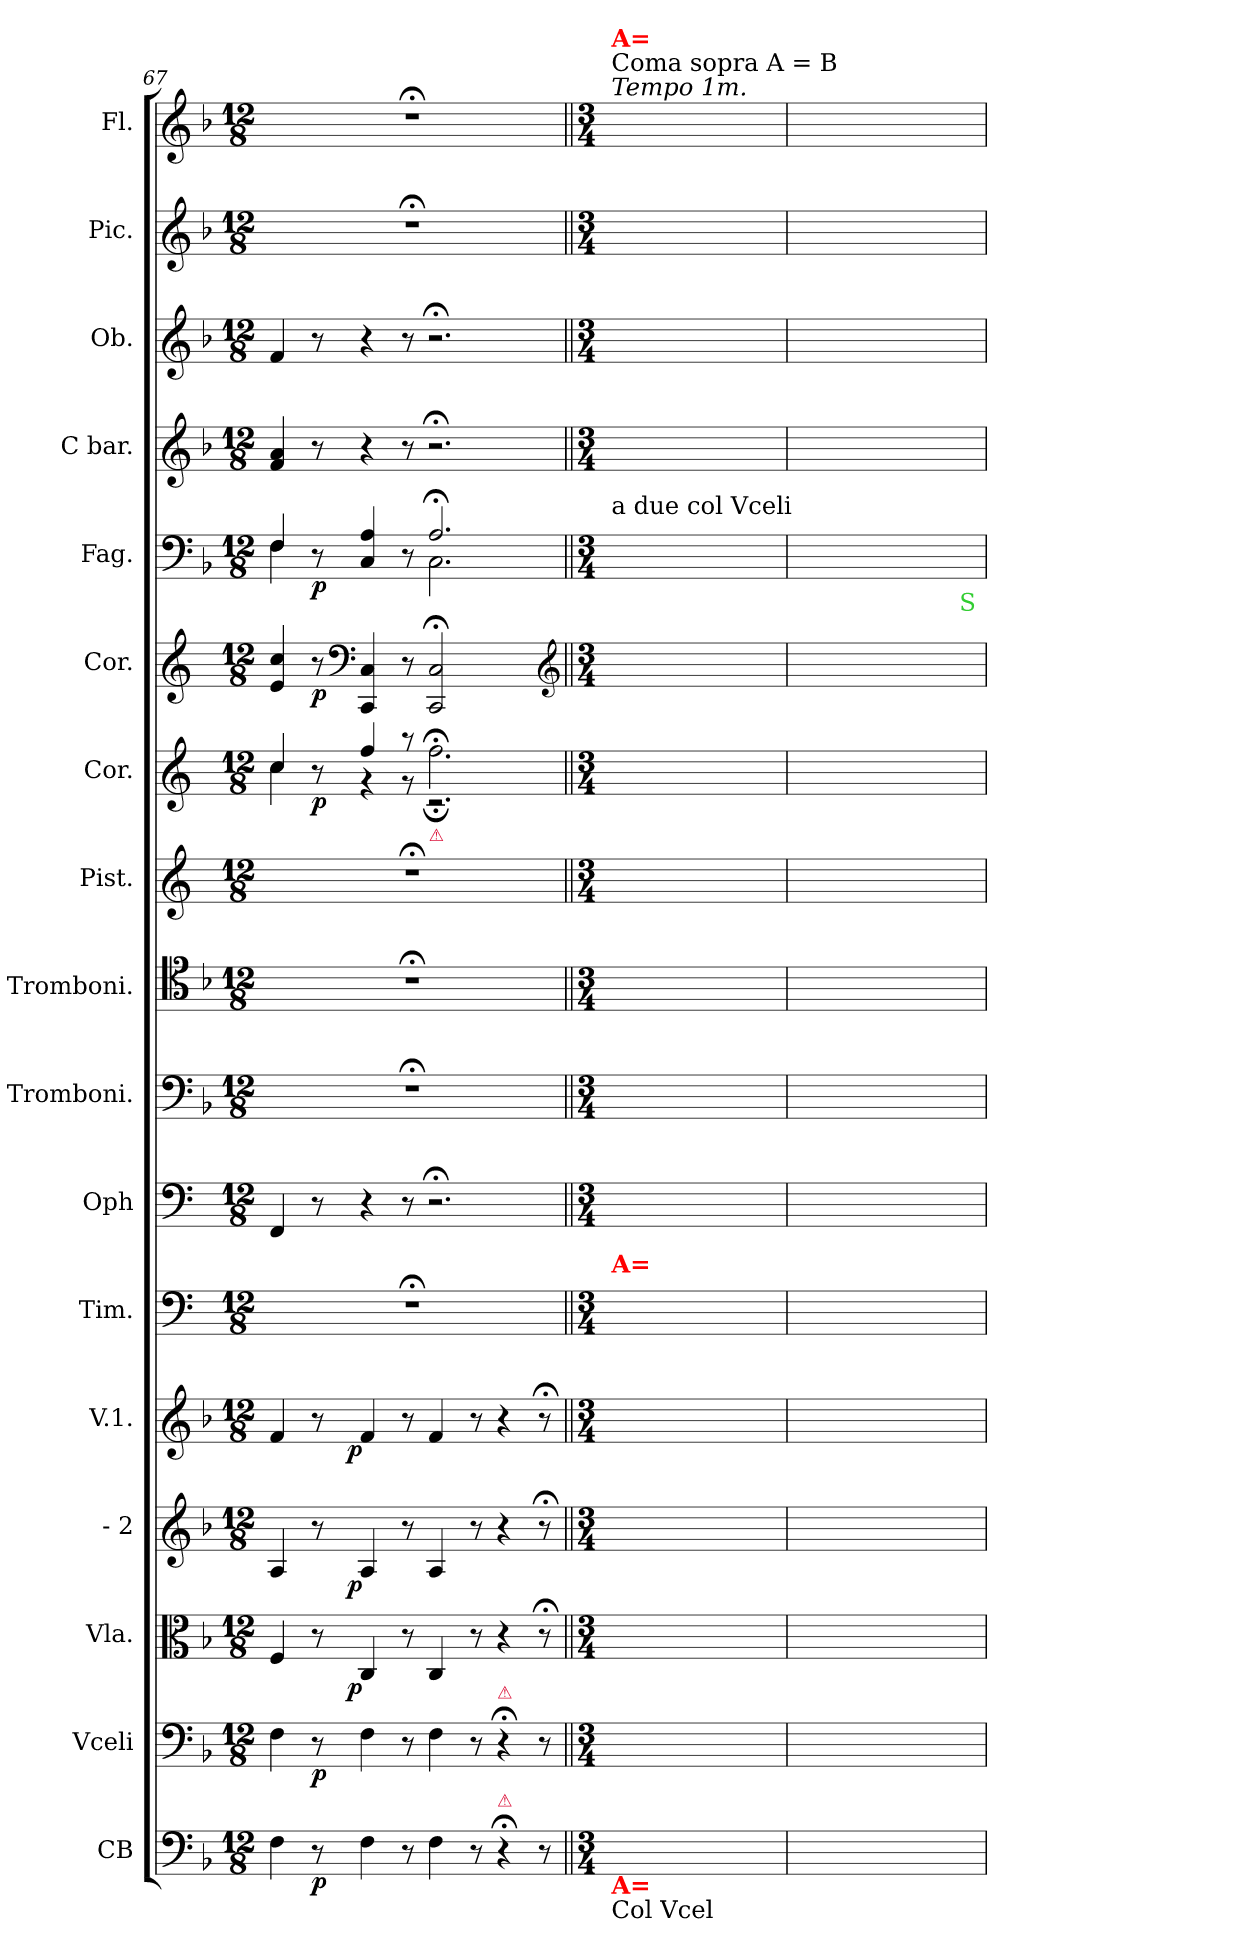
**kern	**dynam	**kern	**dynam	**kern	**dynam	**kern	**dynam	**kern	**dynam	**kern	**kern	**kern	**kern	**kern	**kern	**dynam	**kern	**dynam	**kern	**dynam	**kern	**kern	**kern	**kern
*part17	*part17	*part16	*part16	*part15	*part15	*part14	*part14	*part13	*part13	*part12	*part11	*part10	*part9	*part8	*part7	*part7	*part6	*part6	*part5	*part5	*part4	*part3	*part2	*part1
*staff17	*staff17	*staff16	*staff16	*staff15	*staff15	*staff14	*staff14	*staff13	*staff13	*staff12	*staff11	*staff10	*staff9	*staff8	*staff7	*staff7	*staff6	*staff6	*staff5	*staff5	*staff4	*staff3	*staff2	*staff1
*I"CB	*	*I"Vceli	*	*I"Vla.	*	*I"- 2	*	*I"V.1.	*	*I"Tim.	*I"Oph	*I"Tromboni.	*I"Tromboni.	*I"Pist.	*I"Cor.	*	*I"Cor.	*	*I"Fag.	*	*I"C bar.	*I"Ob.	*I"Pic.	*I"Fl.
*I'Cb	*	*	*	*I'Vla	*	*	*	*I'V	*	*I'Tim	*	*I'Trb	*I'Trb	*	*	*	*	*	*	*	*I'Bar	*I'Ob	*	*I'Fl
*clefF4	*	*clefF4	*	*clefC3	*	*clefG2	*	*clefG2	*	*clefF4	*clefF4	*clefF4	*clefC4	*clefG2	*clefG2	*	*clefG2	*	*clefF4	*	*clefG2	*clefG2	*clefG2	*clefG2
*	*	*	*	*	*	*	*	*	*	*	*	*	*	*	*	*	*ITrd4c7	*	*	*	*	*	*	*
*k[b-]	*	*k[b-]	*	*k[b-]	*	*k[b-]	*	*k[b-]	*	*k[]	*k[]	*k[b-]	*k[b-]	*k[]	*k[]	*	*k[b-]	*	*k[b-]	*	*k[b-]	*k[b-]	*k[b-]	*k[b-]
*M12/8	*	*M12/8	*	*M12/8	*	*M12/8	*	*M12/8	*	*M12/8	*M12/8	*M12/8	*M12/8	*M12/8	*M12/8	*	*M12/8	*	*M12/8	*	*M12/8	*M12/8	*M12/8	*M12/8
=67	=67	=67	=67	=67	=67	=67	=67	=67	=67	=67	=67	=67	=67	=67	=67	=67	=67	=67	=67	=67	=67	=67	=67	=67
*	*	*	*	*	*	*	*	*	*	*	*	*	*	*	*^	*	*	*	*^	*	*	*	*	*
4F\	.	4F\	.	4F/	.	4A/	.	4f/	.	1.r;<	4FF/	1.r;<	1.r;<	1.r;<	4cc/	4cc\	.	4A/ 4f/	.	4F/	4F\	.	4f/ 4a/	4f/	1.r;<	1.r;<
8r	p	8r	p	8r	.	8r	.	8r	.	.	8r	.	.	.	8r	8ryy	p	8r	p	8r	8ryy	p	8r	8r	.	.
*	*	*	*	*	*	*	*	*	*	*	*	*	*	*	*	*	*	*clefF4	*	*	*	*	*	*	*	*
!	!	!	!	!	!LO:DY:rj	!	!LO:DY:rj	!	!LO:DY:rj	!	!	!	!	!	!	!	!	!	!	!	!	!	!	!	!	!
4F\	.	4F\	.	4C/	p	4A/	p	4f/	p	.	4r	.	.	.	4ff/	4r	.	4FFF/ 4FF/	.	4C/ 4A/	4.ryy	.	4r	4r	.	.
8r	.	8r	.	8r	.	8r	.	8r	.	.	8r	.	.	.	8r	8r	.	8r	.	8r	.	.	8r	8r	.	.
!	!	!	!	!	!	!	!	!	!	!	!	!	!	!	!LO:TX:b:color=crimson:t=⚠	!	!	!	!	!	!	!	!	!	!	!
!	!	!	!	!	!	!	!	!	!	!	!	!	!	!	!	!	!	!LO:N:vis=2	!	!	!	!	!	!	!	!
4F\	.	4F\	.	4C/	.	4A/	.	4f/	.	.	2.r;<	.	.	.	2.ff;<\	2.r;<c	.	2.FFF;</ 2.FF;</	.	2.A;</	2.C\	.	2.r;<	2.r;<	.	.
8r	.	8r	.	8r	.	8r	.	8r	.	.	.	.	.	.	.	.	.	.	.	.	.	.	.	.	.	.
!	!	!LO:TX:a:color=crimson:t=⚠	!	!	!	!	!	!	!	!	!	!	!	!	!	!	!	!	!	!	!	!	!	!	!	!
!LO:TX:a:color=crimson:t=⚠	!	!	!	!	!	!	!	!	!	!	!	!	!	!	!	!	!	!	!	!	!	!	!	!	!	!
4r;<	.	4r;<	.	4r	.	4r	.	4r	.	.	.	.	.	.	.	.	.	.	.	.	.	.	.	.	.	.
8r	.	8r	.	8r;<	.	8r;<	.	8r;<	.	.	.	.	.	.	.	.	.	.	.	.	.	.	.	.	.	.
*	*	*	*	*	*	*	*	*	*	*	*	*	*	*	*	*	*	*	*	*v	*v	*	*	*	*	*
*	*	*	*	*	*	*	*	*	*	*	*	*	*	*	*	*	*	*clefG2	*	*	*	*	*	*	*
=68||	=68||	=68||	=68||	=68||	=68||	=68||	=68||	=68||	=68||	=68||	=68||	=68||	=68||	=68||	=68||	=68||	=68||	=68||	=68||	=68||	=68||	=68||	=68||	=68||	=68||
*k[]	*	*k[]	*	*k[]	*	*k[]	*	*k[]	*	*	*	*k[]	*k[]	*	*	*	*	*k[b-]	*	*k[]	*	*k[]	*k[]	*k[]	*k[]
*M3/4	*	*M3/4	*	*M3/4	*	*M3/4	*	*M3/4	*	*M3/4	*M3/4	*M3/4	*M3/4	*M3/4	*M3/4	*	*	*M3/4	*	*M3/4	*	*M3/4	*M3/4	*M3/4	*M3/4
!	!	!	!	!	!	!	!	!	!	!	!	!	!	!	!	!	!	!	!	!	!	!	!	!	!LO:TX:a:i:t=Tempo 1m.
!	!	!	!	!	!	!	!	!	!	!	!	!	!	!	!	!	!	!	!	!	!	!	!	!	!LO:TX:a:t=Coma sopra A = B
!	!	!	!	!	!	!	!	!	!	!	!	!	!	!	!	!	!	!	!	!	!	!	!	!	!LO:TX:a:B:color=red:t=A=
!	!	!	!	!	!	!	!	!	!	!	!	!	!	!	!	!	!	!	!	!LO:TX:a:t=a due col Vceli	!	!	!	!	!
!	!	!	!	!	!	!	!	!	!	!LO:TX:a:B:color=red:t=A=	!	!	!	!	!	!	!	!	!	!	!	!	!	!	!
!LO:TX:b:B:color=red:t=A=	!	!	!	!	!	!	!	!	!	!	!	!	!	!	!	!	!	!	!	!	!	!	!	!	!
!LO:TX:b:t=Col Vcel	!	!	!	!	!	!	!	!	!	!	!	!	!	!	!	!	!	!	!	!	!	!	!	!	!
8.C^/Lyy	.	8.C^/Lyy	.	8.E^/Lyy	.	8.G^/Lyy	.	8.c^/Lyy	.	8.C/Lyy	2.ryy	2.ryy	2.ryy	2.ryy	8.eyy/ 8.ccyy/L	8.e\Lyy	.	8Cyy/ 8cyy/	.	8.C^/Lyy	.	2.ryy	2.ryy	2.ryy	2.ryy
.	.	.	.	.	.	.	.	.	.	.	.	.	.	.	.	.	.	8ryy	.	.	.	.	.	.	.
16GG/Jkyy	.	16GG/Jkyy	.	16D/Jkyy	.	16G/Jkyy	.	16B/Jkyy	.	16GG/Jkyy	.	.	.	.	16g/Jkyy	16g\Jkyy	.	.	.	16GG'/Jkyy	.	.	.	.	.
8C/Lyy	.	8C/Lyy	.	8E/Lyy	.	8G/Lyy	.	8c/Lyy	.	4C/yy	.	.	.	.	8eyy/ 8ccyy/	2ryy	.	4ryy	.	8C/Lyy	.	.	.	.	.
8BB/yy	.	8BB/yy	.	8D/yy	.	8G/yy	.	8d/yy	.	.	.	.	.	.	8gyy\ 8ddyy\L	.	.	.	.	8BB/yy	.	.	.	.	.
8AA/yy	.	8AA/yy	.	8C/yy	.	8c/yy	.	8e/yy	.	4ryy	.	.	.	.	8ccyy\ 8eeyy\	.	.	4ryy	.	8AA/yy	.	.	.	.	.
8D/Jyy	.	8D/Jyy	.	8A/Jyy	.	8c/Jyy	.	8f#X/Jyy	.	.	.	.	.	.	8ccyy\ 8ff#Xyy\J	.	.	.	.	8D/Jyy	.	.	.	.	.
=69	=69	=69	=69	=69	=69	=69	=69	=69	=69	=69	=69	=69	=69	=69	=69	=69	=69	=69	=69	=69	=69	=69	=69	=69	=69
8.G^\Lyy	.	8.G^\Lyy	.	8.Gyy^/ 8.dyy^/L	.	8.B^/Lyy	.	8.g^/Lyy	.	8.GG/Lyy	2.ryy	2.ryy	2.ryy	2.ryy	8.gg/Lyy	8gyy\ 8ggyy\	.	8.Bnyy/ 8.gyy/L	.	8.G^\Lyy	.	4ryy	4ryy	2.ryy	2.ryy
.	.	.	.	.	.	.	.	.	.	.	.	.	.	.	.	8ryy	.	.	.	.	.	.	.	.	.
16D\Jkyy	.	16D\Jkyy	.	16Ayy/ 16dyy/Jk	.	16A/Jkyy	.	16f#X/Jkyy	.	16C/Jkyy	.	.	.	.	16dd/Jkyy	.	.	16Ayy/ 16f#Xyy/Jk	.	16D\Jkyy	.	.	.	.	.
8G\Lyy	.	8G\Lyy	.	8Gyy/ 8dyy/L	.	8B/Lyy	.	8g/Lyy	.	4GG/yy	.	.	.	.	8dd/Lyy	4ryy	.	8Byy/ 8gyy/L	.	8G\Lyy	.	4ryy	4ryy	.	.
8E\yy	.	8E\yy	.	8e/yy	.	8B/yy	.	8g#X/yy	.	.	.	.	.	.	8ee/yy	.	.	8Byy/ 8g#Xyy/	.	8E\yy	.	.	.	.	.
8A\yy	.	8A\yy	.	8e/yy	.	8c/yy	.	8a/yy	.	4ryy	.	.	.	.	8ee/yy	4ryy	.	8Ayy/ 8ayy/	.	8A\yy	.	8ryy	8ryy	.	.
!	!	!	!	!	!	!	!	!	!	!	!	!	!	!	!	!	!	!LO:TX:a:color=limegreen:t=S	!	!	!	!	!	!	!
8G\Jyy	.	8G\Jyy	.	8Gyy/ 8fnyy/J	.	8d/Jyy	.	8b/Jyy	.	.	.	.	.	.	8dd/Jyy	.	.	8Gyy/ 8f#yy/J	.	8G\Jyy	.	8b/yy	8b\yy	.	.
*	*	*	*	*	*	*	*	*	*	*	*	*	*	*	*v	*v	*	*	*	*	*	*	*	*	*
=	=	=	=	=	=	=	=	=	=	=	=	=	=	=	=	=	=	=	=	=	=	=	=	=
*-	*-	*-	*-	*-	*-	*-	*-	*-	*-	*-	*-	*-	*-	*-	*-	*-	*-	*-	*-	*-	*-	*-	*-	*-
